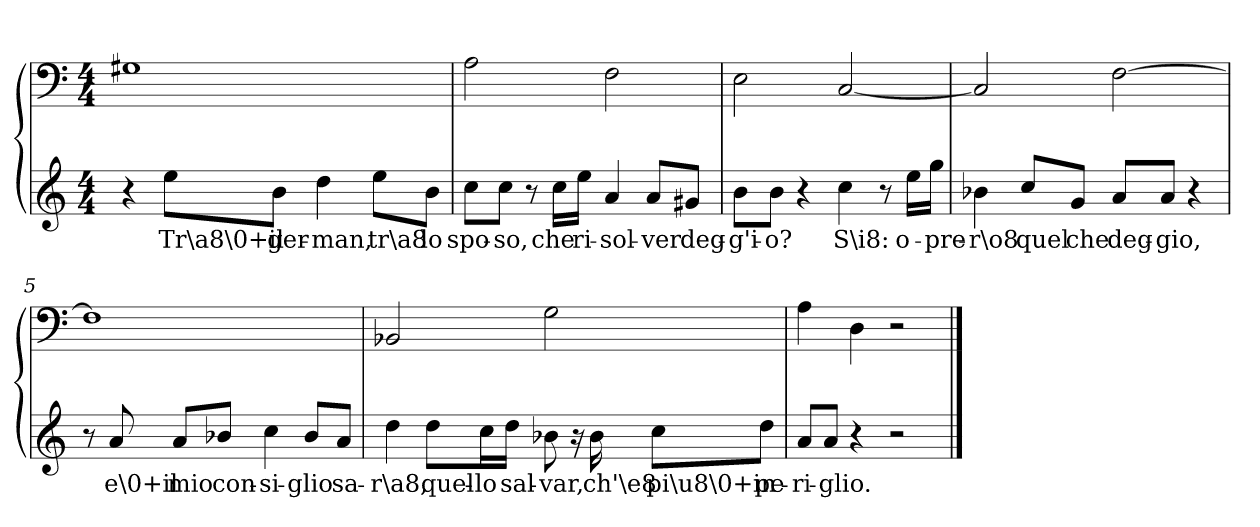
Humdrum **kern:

**kern	**text	**kern
*part1	*part1	*part1
*staff2	*staff2	*staff1
*clefG2	*	*clefF4
*k[]	*	*k[]
*a:	*	*a:
*M4/4	*	*M4/4
=1	=1	=1
4r	.	1G#X\
8ee\L	Tr\a8\0+il	.
8b\J	ger-	.
4dd\	-man,	.
8ee\L	tr\a8	.
8b\J	lo	.
=2	=2	=2
8cc\L	spo-	2A\
8cc\J	-so,	.
8r	.	.
16cc\LL	che	.
16ee\JJ	ri-	.
4a/	-sol-	2F\
8a/L	-ver	.
8g#X/J	deg-	.
=3	=3	=3
8b\L	-g'i-	2E\
8b\J	-o?	.
4r	.	.
4cc\	S\i8:	[2C/
8r	.	.
16ee\LL	o-	.
16gg\JJ	-pre-	.
=4	=4	=4
4b-X\	-r\o8	2C/]
8cc/L	quel	.
8g/J	che	.
8a/L	deg-	[2F\
8a/J	-gio,	.
4r	.	.
=5	=5	=5
8r	.	1F\]
8a/	e\0+il	.
8a/L	mio	.
8b-X/J	con-	.
4cc\	-si-	.
8b-/L	-glio	.
8a/J	sa-	.
=6	=6	=6
4dd\	-r\a8,	2BB-X/
8dd\L	quel-	.
16cc\L	-lo	.
16dd\JJ	sal-	.
8b-X\	-var,	2G\
16r	.	.
16b-\	ch'\e8	.
8cc\L	pi\u8\0+in	.
8dd\J	pe-	.
=7	=7	=7
8a/L	-ri-	4A\
8a/J	-glio.	.
4r	.	4D\
2r	.	2r
==	==	==
*-	*-	*-
